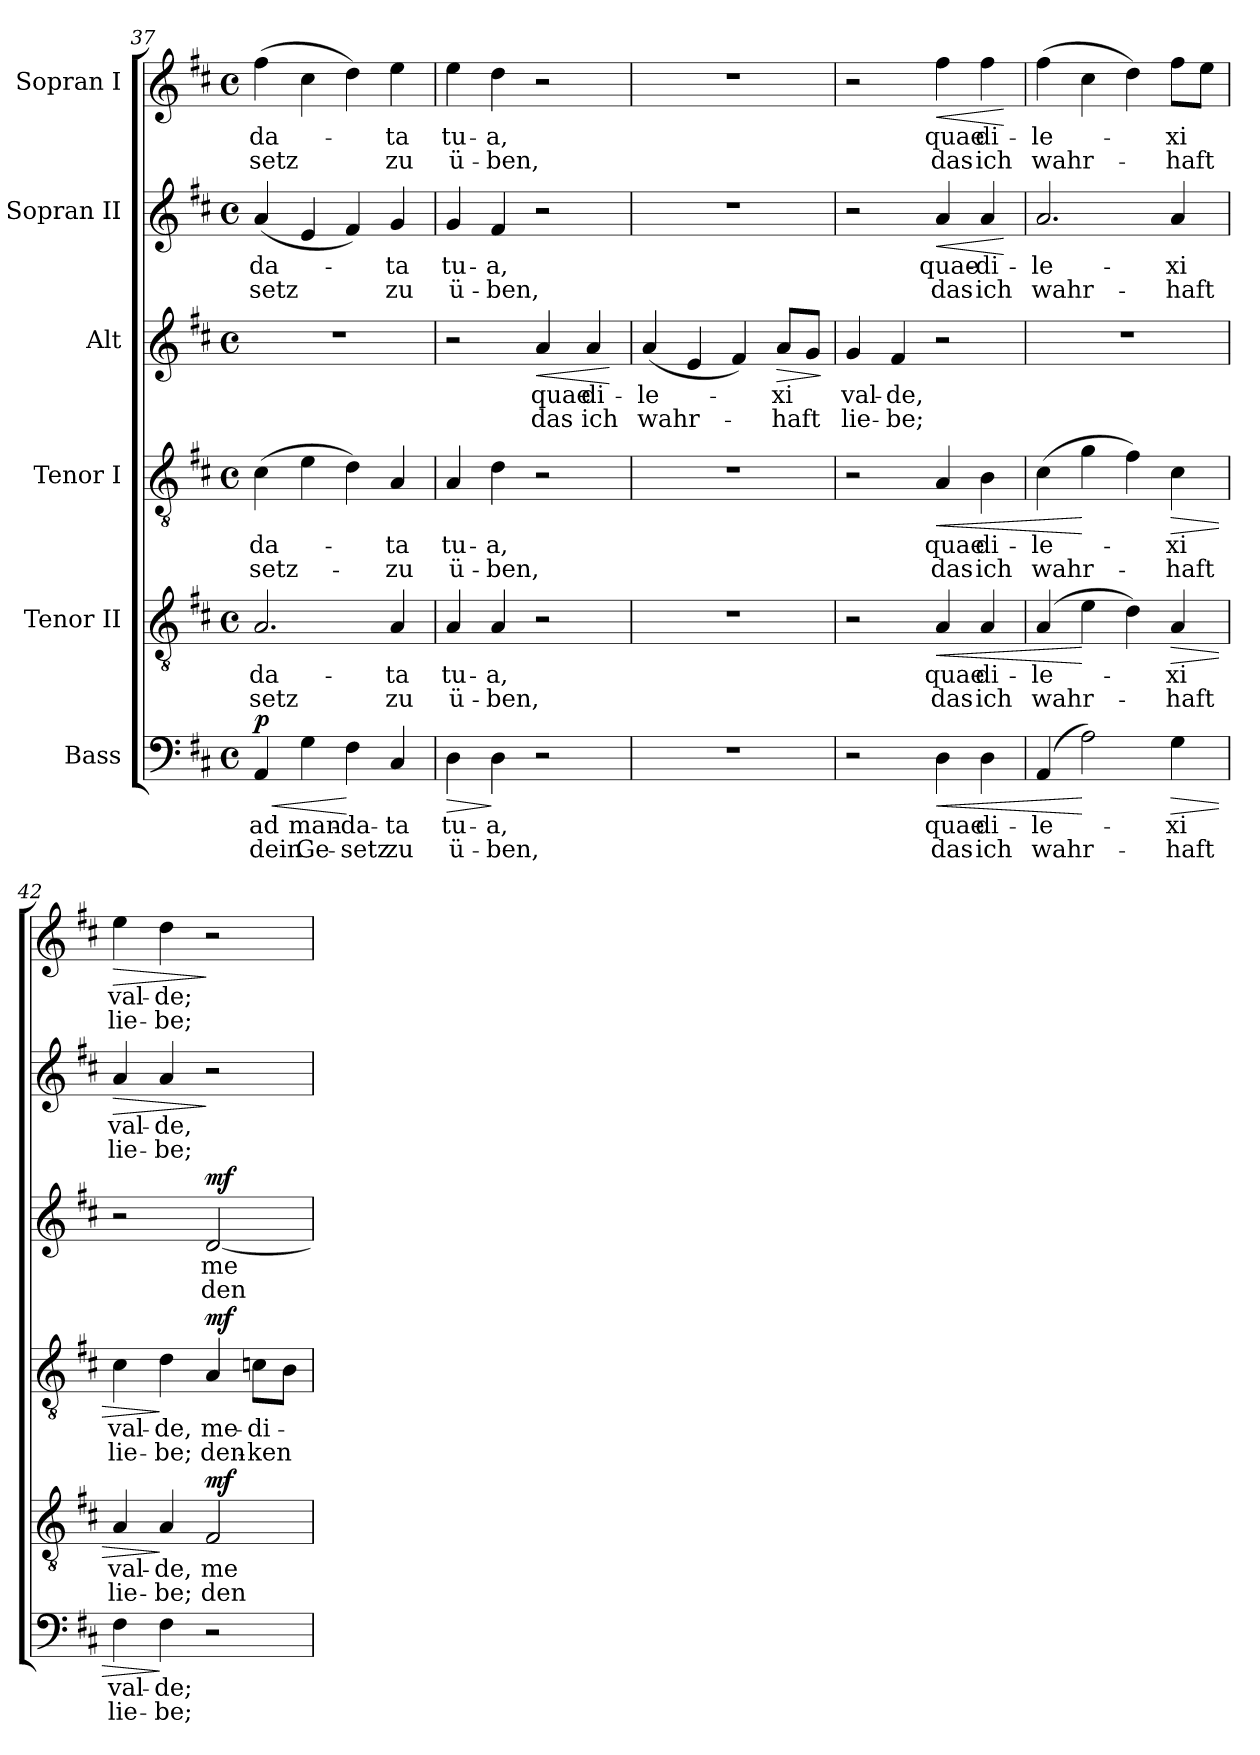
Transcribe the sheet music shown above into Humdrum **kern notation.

**kern	**text	**text	**dynam	**kern	**text	**text	**dynam	**kern	**text	**text	**dynam	**kern	**text	**text	**dynam	**kern	**text	**text	**dynam	**kern	**text	**text	**dynam
*part6	*part6	*part6	*part6	*part5	*part5	*part5	*part5	*part4	*part4	*part4	*part4	*part3	*part3	*part3	*part3	*part2	*part2	*part2	*part2	*part1	*part1	*part1	*part1
*staff6	*staff6	*staff6	*staff6	*staff5	*staff5	*staff5	*staff5	*staff4	*staff4	*staff4	*staff4	*staff3	*staff3	*staff3	*staff3	*staff2	*staff2	*staff2	*staff2	*staff1	*staff1	*staff1	*staff1
*I"Bass	*	*	*	*I"Tenor II	*	*	*	*I"Tenor I	*	*	*	*I"Alt	*	*	*	*I"Sopran II	*	*	*	*I"Sopran I	*	*	*
*clefF4	*	*	*	*clefGv2	*	*	*	*clefGv2	*	*	*	*clefG2	*	*	*	*clefG2	*	*	*	*clefG2	*	*	*
*k[f#c#]	*	*	*	*k[f#c#]	*	*	*	*k[f#c#]	*	*	*	*k[f#c#]	*	*	*	*k[f#c#]	*	*	*	*k[f#c#]	*	*	*
*D:	*	*	*	*D:	*	*	*	*D:	*	*	*	*D:	*	*	*	*D:	*	*	*	*D:	*	*	*
*M4/4	*	*	*	*M4/4	*	*	*	*M4/4	*	*	*	*M4/4	*	*	*	*M4/4	*	*	*	*M4/4	*	*	*
*met(c)	*	*	*	*met(c)	*	*	*	*met(c)	*	*	*	*met(c)	*	*	*	*met(c)	*	*	*	*met(c)	*	*	*
=37	=37	=37	=37	=37	=37	=37	=37	=37	=37	=37	=37	=37	=37	=37	=37	=37	=37	=37	=37	=37	=37	=37	=37
!	!	!	!LO:HP:b	!	!	!	!	!	!	!	!	!	!	!	!	!	!	!	!	!	!	!	!
!	!	!	!LO:DY:n=1:a	!	!	!	!	!	!	!	!	!	!	!	!	!	!	!	!	!	!	!	!
4AA/	ad	dein	< p	2.A/	-da-	-setz	.	(>4c#\	-da-	-setz-	.	1r	.	.	.	(4a/	-da-	-setz	.	(>4ff#\	-da-	-setz	.
4G\	man-	Ge-	.	.	.	.	.	4e\	.	.	.	.	.	.	.	4e/	.	.	.	4cc#\	.	.	.
4F#\	-da-	-setz	[	.	.	.	.	4d\)	.	.	.	.	.	.	.	4f#/)	.	.	.	4dd\)	.	.	.
4C#/	-ta	zu	.	4A/	-ta	zu	.	4A/	-ta	-zu	.	.	.	.	.	4g/	-ta	zu	.	4ee\	-ta	zu	.
=38	=38	=38	=38	=38	=38	=38	=38	=38	=38	=38	=38	=38	=38	=38	=38	=38	=38	=38	=38	=38	=38	=38	=38
!	!	!	!LO:HP:b	!	!	!	!	!	!	!	!	!	!	!	!	!	!	!	!	!	!	!	!
4D\	tu-	ü-	>	4A/	tu-	ü-	.	4A/	tu-	ü-	.	2r	.	.	.	4g/	tu-	ü-	.	4ee\	tu-	ü-	.
4D\	-a,	-ben,	]	4A/	-a,	-ben,	.	4d\	-a,	-ben,	.	.	.	.	.	4f#/	-a,	-ben,	.	4dd\	-a,	-ben,	.
!	!	!	!	!	!	!	!	!	!	!	!	!	!	!	!LO:HP:b	!	!	!	!	!	!	!	!
2r	.	.	.	2r	.	.	.	2r	.	.	.	4a/	quae	das	<	2r	.	.	.	2r	.	.	.
.	.	.	.	.	.	.	.	.	.	.	.	4a/	di-	ich	.	.	.	.	.	.	.	.	.
.	.	.	.	.	.	.	.	.	.	.	.	.	.	.	[	.	.	.	.	.	.	.	.
!!LO:PB:g=z
=39	=39	=39	=39	=39	=39	=39	=39	=39	=39	=39	=39	=39	=39	=39	=39	=39	=39	=39	=39	=39	=39	=39	=39
1r	.	.	.	1r	.	.	.	1r	.	.	.	(>4a/	-le-	wahr-	.	1r	.	.	.	1r	.	.	.
.	.	.	.	.	.	.	.	.	.	.	.	4e/	.	.	.	.	.	.	.	.	.	.	.
.	.	.	.	.	.	.	.	.	.	.	.	4f#/)	.	.	.	.	.	.	.	.	.	.	.
!	!	!	!	!	!	!	!	!	!	!	!	!	!	!	!LO:HP:b	!	!	!	!	!	!	!	!
.	.	.	.	.	.	.	.	.	.	.	.	8a/L	-xi	-haft	>	.	.	.	.	.	.	.	.
.	.	.	.	.	.	.	.	.	.	.	.	8g/J	.	.	.	.	.	.	.	.	.	.	.
.	.	.	.	.	.	.	.	.	.	.	.	.	.	.	]	.	.	.	.	.	.	.	.
=40	=40	=40	=40	=40	=40	=40	=40	=40	=40	=40	=40	=40	=40	=40	=40	=40	=40	=40	=40	=40	=40	=40	=40
2r	.	.	.	2r	.	.	.	2r	.	.	.	4g/	val-	lie-	.	2r	.	.	.	2r	.	.	.
.	.	.	.	.	.	.	.	.	.	.	.	4f#/	-de,	-be;	.	.	.	.	.	.	.	.	.
!	!	!	!LO:HP:b	!	!	!	!LO:HP:b	!	!	!	!LO:HP:b	!	!	!	!	!	!	!	!LO:HP:b	!	!	!	!LO:HP:b
4D\	quae	das	<	4A/	quae	das	<	4A/	quae	das	<	2r	.	.	.	4a/	quae-	das	<	4ff#\	quae	das	<
4D\	di-	ich	.	4A/	di-	ich	.	4B\	di-	ich	.	.	.	.	.	4a/	-di-	ich	.	4ff#\	di-	ich	.
.	.	.	.	.	.	.	.	.	.	.	.	.	.	.	.	.	.	.	[	.	.	.	[
=41	=41	=41	=41	=41	=41	=41	=41	=41	=41	=41	=41	=41	=41	=41	=41	=41	=41	=41	=41	=41	=41	=41	=41
(>4AA/	-le-	wahr-	.	(>4A/	-le-	wahr-	.	(>4c#\	-le-	wahr-	.	1r	.	.	.	2.a/	-le-	wahr-	.	(>4ff#\	-le-	wahr-	.
2A\)	.	.	[	4e\	.	.	[	4g\	.	.	[	.	.	.	.	.	.	.	.	4cc#\	.	.	.
.	.	.	.	4d\)	.	.	.	4f#\)	.	.	.	.	.	.	.	.	.	.	.	4dd\)	.	.	.
!	!	!	!LO:HP:b	!	!	!	!LO:HP:b	!	!	!	!LO:HP:b	!	!	!	!	!	!	!	!	!	!	!	!
4G\	-xi	-haft	>	4A/	-xi	-haft	>	4c#\	-xi	-haft	>	.	.	.	.	4a/	-xi	-haft	.	8ff#\L	-xi	-haft	.
.	.	.	.	.	.	.	.	.	.	.	.	.	.	.	.	.	.	.	.	8ee\J	.	.	.
=42	=42	=42	=42	=42	=42	=42	=42	=42	=42	=42	=42	=42	=42	=42	=42	=42	=42	=42	=42	=42	=42	=42	=42
!	!	!	!	!	!	!	!	!	!	!	!	!	!	!	!	!	!	!	!LO:HP:b	!	!	!	!LO:HP:b
4F#\	val-	lie-	.	4A/	val-	lie-	.	4c#\	val-	lie-	.	2r	.	.	.	4a/	val-	lie-	>	4ee\	val-	lie-	>
4F#\	-de;	-be;	]	4A/	-de,	-be;	]	4d\	-de,	-be;	]	.	.	.	.	4a/	-de,	-be;	.	4dd\	-de;	-be;	.
!	!	!	!	!	!	!	!LO:DY:a	!	!	!	!LO:DY:a	!	!	!	!LO:DY:a	!	!	!	!	!	!	!	!
2r	.	.	.	2F#/	me-	den-	mf	4A/	me-	den-	mf	[2d/	me-	den-	mf	2r	.	.	]	2r	.	.	]
.	.	.	.	.	.	.	.	8cn\L	-di-	-ken	.	.	.	.	.	.	.	.	.	.	.	.	.
.	.	.	.	.	.	.	.	8B\J	.	.	.	.	.	.	.	.	.	.	.	.	.	.	.
=	=	=	=	=	=	=	=	=	=	=	=	=	=	=	=	=	=	=	=	=	=	=	=
*-	*-	*-	*-	*-	*-	*-	*-	*-	*-	*-	*-	*-	*-	*-	*-	*-	*-	*-	*-	*-	*-	*-	*-
